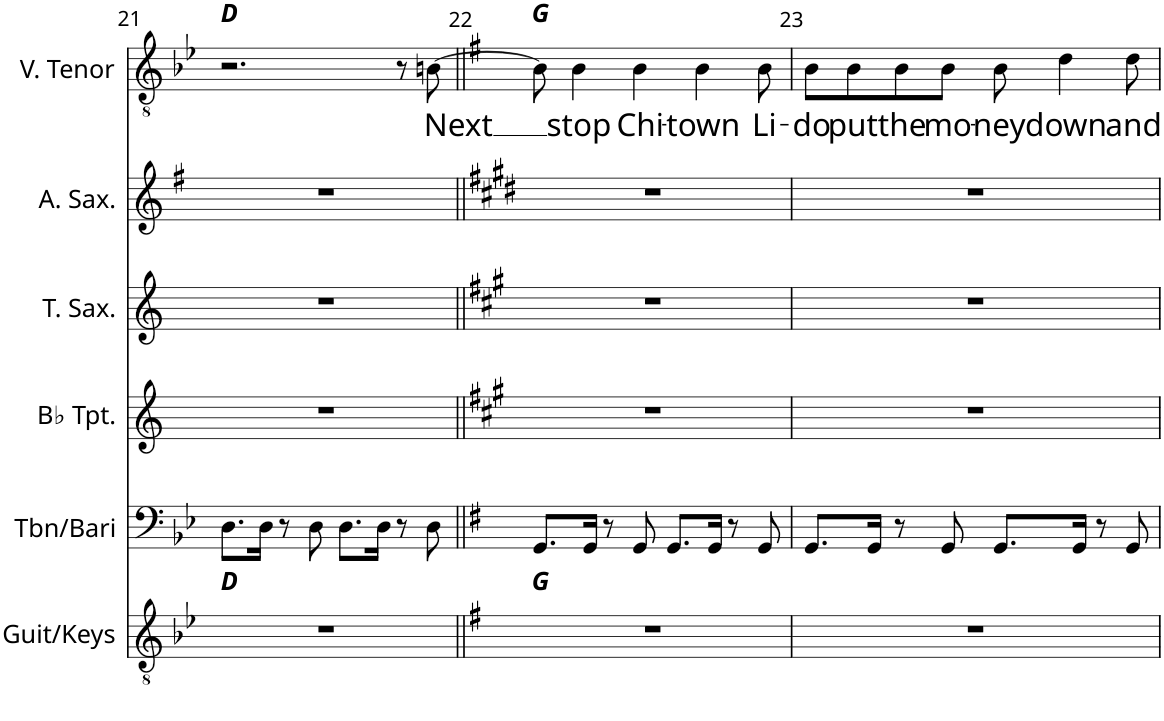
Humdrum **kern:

**kern	**harte	**kern	**kern	**kern	**kern	**kern	**text	**harte
*part6	*part6	*part5	*part4	*part3	*part2	*part1	*part1	*part1
*staff6	*	*staff5	*staff4	*staff3	*staff2	*staff1	*staff1	*
*I"Guit/Keys	*	*I"Tbn/Bari	*I"Bb Trumpet	*I"Tenor Saxophone	*I"Alto Saxophone	*I"V. Tenor	*	*
*I'Guit/Keys	*	*I'Tbn/Bari	*I'Bb Tpt.	*I'T. Sax.	*I'A. Sax.	*I'V. Tenor	*	*
!!LO:PB:g=z
*clefGv2	*	*clefF4	*clefG2	*clefG2	*clefG2	*clefGv2	*	*
*	*	*	*Trd1c2	*Trd8c14	*Trd5c9	*	*	*
*k[b-e-]	*	*k[b-e-]	*k[]	*k[]	*k[f#]	*k[b-e-]	*	*
*M4/4	*	*M4/4	*M4/4	*M4/4	*M4/4	*M4/4	*	*
=21	=21	=21	=21	=21	=21	=21	=21	=21
1r	D:maj	8.D\L	1r	1r	1r	2.r	.	D:maj
.	.	16D\Jk	.	.	.	.	.	.
.	.	8r	.	.	.	.	.	.
.	.	8D\	.	.	.	.	.	.
.	.	8.D\L	.	.	.	.	.	.
.	.	16D\Jk	.	.	.	.	.	.
.	.	8r	.	.	.	8r	.	.
!	!	!	!	!	!	!	!LO:LY:b	!
.	.	8D\	.	.	.	[8Bn\	Next	.
=22||	=22||	=22||	=22||	=22||	=22||	=22||	=22||	=22||
*k[f#]	*	*k[f#]	*k[f#c#g#]	*k[f#c#g#]	*k[f#c#g#d#]	*k[f#]	*	*
1r	G:maj	8.GG/L	1r	1r	1r	8B\]	.	G:maj
!	!	!	!	!	!	!	!LO:LY:b	!
.	.	.	.	.	.	4B\	stop	.
.	.	16GG/Jk	.	.	.	.	.	.
.	.	8r	.	.	.	.	.	.
!	!	!	!	!	!	!	!LO:LY:b	!
.	.	8GG/	.	.	.	4B\	Chi-	.
.	.	8.GG/L	.	.	.	.	.	.
!	!	!	!	!	!	!	!LO:LY:b	!
.	.	.	.	.	.	4B\	-town	.
.	.	16GG/Jk	.	.	.	.	.	.
.	.	8r	.	.	.	.	.	.
!	!	!	!	!	!	!	!LO:LY:b	!
.	.	8GG/	.	.	.	8B\	Li-	.
=23	=23	=23	=23	=23	=23	=23	=23	=23
!	!	!	!	!	!	!	!LO:LY:b	!
1r	.	8.GG/L	1r	1r	1r	8B\L	-do	.
!	!	!	!	!	!	!	!LO:LY:b	!
.	.	.	.	.	.	8B\	put	.
.	.	16GG/Jk	.	.	.	.	.	.
!	!	!	!	!	!	!	!LO:LY:b	!
.	.	8r	.	.	.	8B\	the	.
!	!	!	!	!	!	!	!LO:LY:b	!
.	.	8GG/	.	.	.	8B\J	mo-	.
!	!	!	!	!	!	!	!LO:LY:b	!
.	.	8.GG/L	.	.	.	8B\	-ney	.
!	!	!	!	!	!	!	!LO:LY:b	!
.	.	.	.	.	.	4d\	down	.
.	.	16GG/Jk	.	.	.	.	.	.
.	.	8r	.	.	.	.	.	.
!	!	!	!	!	!	!	!LO:LY:b	!
.	.	8GG/	.	.	.	8d\	and	.
=	=	=	=	=	=	=	=	=
*-	*-	*-	*-	*-	*-	*-	*-	*-
